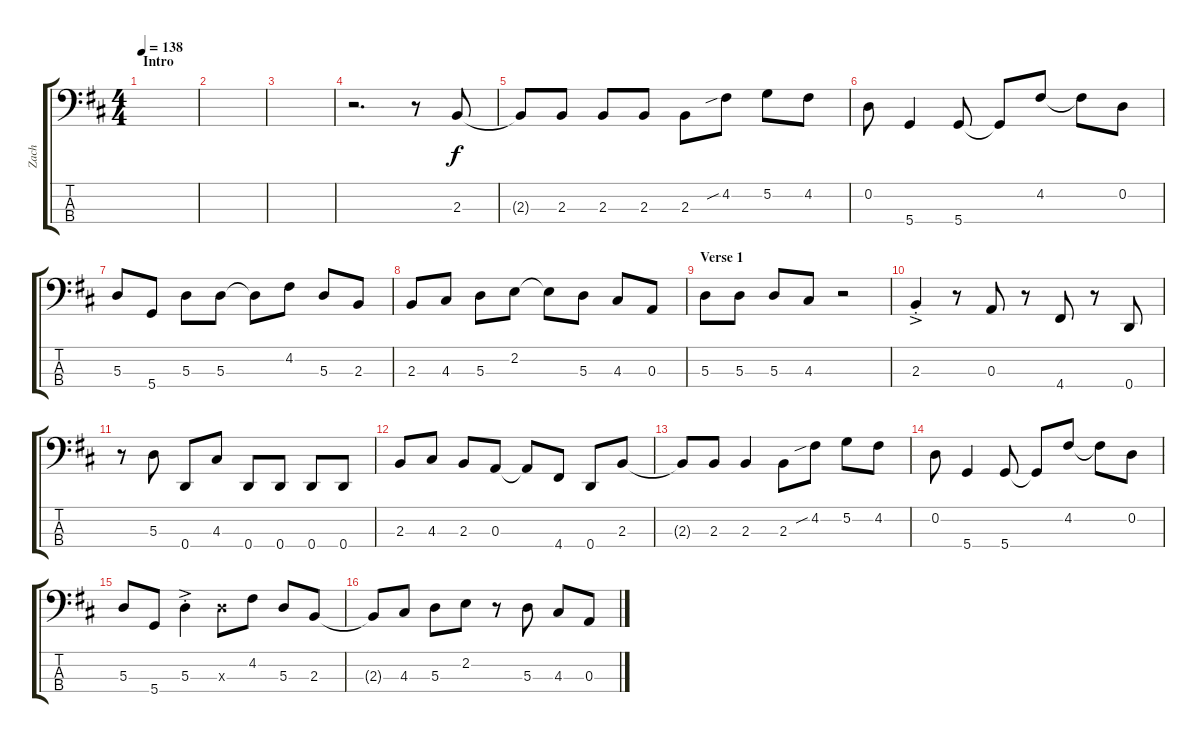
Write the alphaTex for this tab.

\track ("Zach" "Zach") {instrument electricbassfinger}
\staff {score tabs}
\tuning (G2 D2 A1 D1) {hide}
\ts (4 4)
\section ("" "Intro")
\tempo 138
\clef f4
\ks d
|
|
|
r.2{d} r.8 2.3.8 |
2.3{t}.8 2.3.8 2.3.8 2.3.8 2.3.8 4.2{sib}.8 5.2.8 4.2.8 |
0.2.8 5.4.4 5.4.8 5.4{t}.8 4.2.8 4.2{t}.8 0.2.8 |
5.3.8 5.4.8 5.3.8 5.3.8 5.3{t}.8 4.2.8 5.3.8 2.3.8 |
2.3.8 4.3.8 5.3.8 2.2.8 2.2{t}.8 5.3.8 4.3.8 0.3.8 |
\section ("" "Verse 1")
5.3.8 5.3.8 5.3.8 4.3.8 r.2 |
2.3{ac st}.4 r.8 0.3.8 r.8 4.4.8 r.8 0.4.8 |
r.8 5.3.8 0.4.8 4.3.8 0.4.8 0.4.8 0.4.8 0.4.8 |
2.3.8 4.3.8 2.3.8 0.3.8 0.3{t}.8 4.4.8 0.4.8 2.3.8 |
2.3{t}.8 2.3.8 2.3.4 2.3.8 4.2{sib}.8 5.2.8 4.2.8 |
0.2.8 5.4.4 5.4.8 5.4{t}.8 4.2.8 4.2{t}.8 0.2.8 |
5.3.8 5.4.8 5.3{ac st}.4 5.3{x}.8 4.2.8 5.3.8 2.3.8 |
2.3{t}.8 4.3.8 5.3.8 2.2.8 r.8 5.3.8 4.3.8 0.3.8
